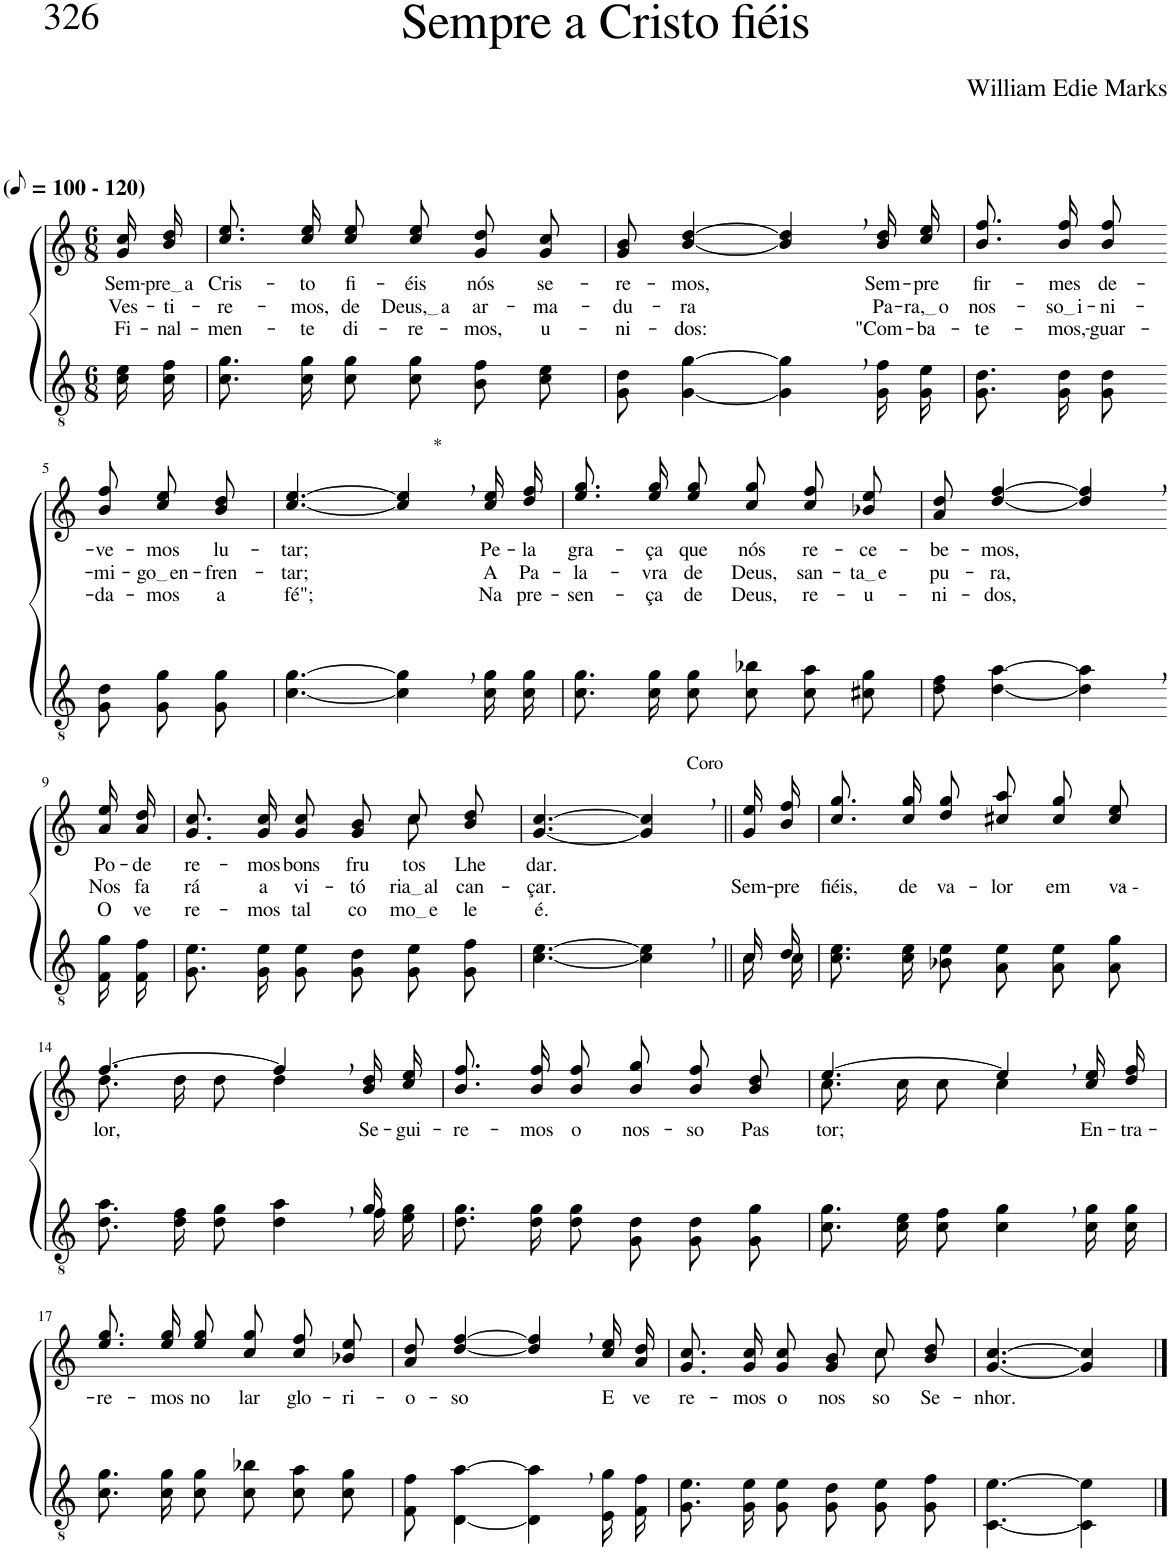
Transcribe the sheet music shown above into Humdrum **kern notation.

**kern	**kern	**text	**text	**text
*part2	*part1	*part1	*part1	*part1
*staff2	*staff1	*staff1	*staff1	*staff1
*I"Parte III e IV	*I"Parte I e II	*	*	*
*clefGv2	*clefG2	*	*	*
*Trd4c7	*Trd4c7	*	*	*
*k[]	*k[]	*	*	*
*M6/8	*M6/8	*	*	*
*MM50	*MM50	*	*	*
=1	=1	=1	=1	=1
!	!LO:TX:a:B:t=(	!	!	!
!	!LO:TX:a:B:t=- 120)	!	!	!
!	!	!LO:LY:b	!LO:LY:b	!LO:LY:b
16c\ 16e\LL	16g\ 16cc\LL	Sem-	Ves-	Fi-
!	!	!LO:LY:b	!LO:LY:b	!LO:LY:b
16c\ 16f\JJ	16b\ 16dd\JJ	pre a	-ti-	-nal-
=2	=2	=2	=2	=2
!	!	!LO:LY:b	!LO:LY:b	!LO:LY:b
8.c\ 8.g\L	8.cc\ 8.ee\L	Cris-	-re-	-men-
!	!	!LO:LY:b	!LO:LY:b	!LO:LY:b
16c\ 16g\K	16cc\ 16ee\K	-to	-mos,	-te
!	!	!LO:LY:b	!LO:LY:b	!LO:LY:b
8c\ 8g\J	8cc\ 8ee\J	fi-	de	di-
!	!	!LO:LY:b	!LO:LY:b	!LO:LY:b
8c\ 8g\L	8cc\ 8ee\L	-éis	Deus, a	-re-
!	!	!LO:LY:b	!LO:LY:b	!LO:LY:b
8B\ 8f\	8g\ 8dd\	nós	ar-	-mos,
!	!	!LO:LY:b	!LO:LY:b	!LO:LY:b
8c\ 8e\J	8g\ 8cc\J	se-	-ma-	u-
=3	=3	=3	=3	=3
!	!	!LO:LY:b	!LO:LY:b	!LO:LY:b
8G\ 8d\	8g/ 8b/	-re-	-du-	-ni-
!	!	!LO:LY:b	!LO:LY:b	!LO:LY:b
[4G\ [4g\	[4b/ [4dd/	-mos,	-ra	-dos:
4G\], 4g\],	4b/], 4dd/],	.	.	.
!	!	!LO:LY:b	!LO:LY:b	!LO:LY:b
16G\ 16f\LL	16b\ 16dd\LL	Sem-	Pa-	"Com-
!	!	!LO:LY:b	!LO:LY:b	!LO:LY:b
16G\ 16e\JJ	16cc\ 16ee\JJ	-pre	ra, o	-ba-
=4	=4	=4	=4	=4
!	!	!LO:LY:b	!LO:LY:b	!LO:LY:b
8.G\ 8.d\L	8.b\ 8.ff\L	fir-	nos-	-te-
!	!	!LO:LY:b	!LO:LY:b	!LO:LY:b
16G\ 16d\K	16b\ 16ff\K	-mes	so i	-mos,-
!	!	!LO:LY:b	!LO:LY:b	!LO:LY:b
8G\ 8d\J	8b\ 8ff\J	de-	-ni-	-guar-
!!LO:LB:g=z
=5-	=5-	=5-	=5-	=5-
!	!	!LO:LY:b	!LO:LY:b	!LO:LY:b
8G\ 8d\L	8b\ 8ff\L	-ve-	-mi-	-da-
!	!	!LO:LY:b	!LO:LY:b	!LO:LY:b
8G\ 8g\	8cc\ 8ee\	-mos	go en	-mos
!	!	!LO:LY:b	!LO:LY:b	!LO:LY:b
8G\ 8g\J	8b\ 8dd\J	lu-	-fren-	a
=6	=6	=6	=6	=6
!	!	!LO:LY:b	!LO:LY:b	!LO:LY:b
[4.c\ [4.g\	[4.cc/ [4.ee/	-tar;	-tar;	fé";
!	!LO:TX:a:t=*	!	!	!
4c\], 4g\],	4cc/], 4ee/],	.	.	.
!	!	!LO:LY:b	!LO:LY:b	!LO:LY:b
16c\ 16g\LL	16cc\ 16ee\LL	Pe-	-A	Na
!	!	!LO:LY:b	!LO:LY:b	!LO:LY:b
16c\ 16g\JJ	16dd\ 16ff\JJ	-la	Pa-	pre-
=7	=7	=7	=7	=7
!	!	!LO:LY:b	!LO:LY:b	!LO:LY:b
8.c\ 8.g\L	8.ee\ 8.gg\L	gra-	-la-	-sen-
!	!	!LO:LY:b	!LO:LY:b	!LO:LY:b
16c\ 16g\K	16ee\ 16gg\K	-ça	-vra	-ça
!	!	!LO:LY:b	!LO:LY:b	!LO:LY:b
8c\ 8g\J	8ee\ 8gg\J	que	de	de
!	!	!LO:LY:b	!LO:LY:b	!LO:LY:b
8c\ 8b-X\L	8cc\ 8gg\L	nós	Deus,	Deus,
!	!	!LO:LY:b	!LO:LY:b	!LO:LY:b
8c\ 8a\	8cc\ 8ff\	re-	san-	re-
!	!	!LO:LY:b	!LO:LY:b	!LO:LY:b
8c#X\ 8g\J	8b-X\ 8ee\J	-ce-	ta e	-u-
=8	=8	=8	=8	=8
!	!	!LO:LY:b	!LO:LY:b	!LO:LY:b
8d\ 8f\	8a/ 8dd/	-be-	pu-	-ni-
!	!	!LO:LY:b	!LO:LY:b	!LO:LY:b
[4d\ [4a\	[4dd/ [4ff/	-mos,	-ra,	-dos,
4d\], 4a\],	4dd/], 4ff/],	.	.	.
!!LO:LB:g=z
=9-	=9-	=9-	=9-	=9-
!	!	!LO:LY:b	!LO:LY:b	!LO:LY:b
16F\ 16g\LL	16a\ 16ee\LL	Po-	Nos	O
!	!	!LO:LY:b	!LO:LY:b	!LO:LY:b
16F\ 16f\JJ	16a\ 16dd\JJ	-de-	fa-	ve-
=10	=10	=10	=10	=10
*	*^	*	*	*
!	!	!	!LO:LY:b	!LO:LY:b	!LO:LY:b
8.G\ 8.e\L	2ryy	8.g/ 8.cc/L	re-	-rá	-re-
!	!	!	!LO:LY:b	!LO:LY:b	!LO:LY:b
16G\ 16e\K	.	16g/ 16cc/K	-mos	a	-mos
!	!	!	!LO:LY:b	!LO:LY:b	!LO:LY:b
8G\ 8e\J	.	8g/ 8cc/J	bons	vi-	tal
!	!	!	!LO:LY:b	!LO:LY:b	!LO:LY:b
8G\ 8d\L	.	8g\ 8b\L	fru-	-tó-	co-
!	!	!	!LO:LY:b	!LO:LY:b	!LO:LY:b
8G\ 8e\	8cc\	8cc\	-tos	ria al	mo e
!	!	!	!LO:LY:b	!LO:LY:b	!LO:LY:b
8G\ 8f\J	8ryy	8b\ 8dd\J	Lhe	can-	-le
=11	=11	=11	=11	=11	=11
!	!	!	!LO:LY:b	!LO:LY:b	!LO:LY:b
*	*v	*v	*	*	*
[4.c\ [4.e\	[4.g/ [4.cc/	dar.	-çar.	é.
!	!LO:TX:a:t=Coro	!	!	!
4c\], 4e\],	4g/], 4cc/],	.	.	.
=12||	=12||	=12||	=12||	=12||
*^	*	*	*	*
!	!	!	!	!LO:LY:b	!
16c/LL	16c\LL	16g\ 16ee\LL	.	Sem-	.
!	!	!	!	!LO:LY:b	!
16d/JJ	16c\JJ	16b\ 16ff\JJ	.	-pre	.
=13	=13	=13	=13	=13	=13
!	!	!	!	!LO:LY:b	!
*v	*v	*	*	*	*
8.c\ 8.e\L	8.cc\ 8.gg\L	.	fiéis,	.
!	!	!	!LO:LY:b	!
16c\ 16e\K	16cc\ 16gg\K	.	de	.
!	!	!	!LO:LY:b	!
8B-X\ 8e\J	8dd\ 8gg\J	.	va-	.
!	!	!	!LO:LY:b	!
8A\ 8e\L	8cc#X\ 8aa\L	.	-lor	.
!	!	!	!LO:LY:b	!
8A\ 8e\	8cc#\ 8gg\	.	em	.
!	!	!	!LO:LY:b	!
8A\ 8g\J	8cc#\ 8ee\J	.	va --	.
!!LO:LB:g=z
=14	=14	=14	=14	=14
*^	*^	*	*	*
!	!	!	!	!LO:LY:b	!	!
2ryy	8.d\ 8.a\L	[4.ff/	8.dd\L	lor,	.	.
.	16d\ 16f\K	.	16dd\Jk	.	.	.
.	8d\ 8g\J	.	8dd\	.	.	.
.	4d\ 4a\	4ff,/]	4dd\	.	.	.
8ryy	.	.	.	.	.	.
!	!	!	!	!LO:LY:b	!	!
16g/	16f\LL	16b\ 16dd\LL	8ryy	Se-	.	.
!	!	!	!	!LO:LY:b	!	!
16ryy	16e\ 16g\JJ	16cc\ 16ee\JJ	.	-gui-	.	.
*	*	*v	*v	*	*	*
=15	=15	=15	=15	=15	=15
!	!	!	!LO:LY:b	!	!
*v	*v	*	*	*	*
8.d\ 8.g\L	8.b\ 8.ff\L	-re-	.	.
!	!	!LO:LY:b	!	!
16d\ 16g\K	16b\ 16ff\K	-mos	.	.
!	!	!LO:LY:b	!	!
8d\ 8g\J	8b\ 8ff\J	o	.	.
!	!	!LO:LY:b	!	!
8G\ 8d\L	8b\ 8gg\L	nos-	.	.
!	!	!LO:LY:b	!	!
8G\ 8d\	8b\ 8ff\	-so	.	.
!	!	!LO:LY:b	!	!
8G\ 8g\J	8b\ 8dd\J	Pas-	.	.
=16	=16	=16	=16	=16
*	*^	*	*	*
!	!	!	!LO:LY:b	!	!
8.c\ 8.g\L	[4.ee/	8.cc\L	-tor;	.	.
16c\ 16e\K	.	16cc\Jk	.	.	.
8c\ 8f\J	.	8cc\	.	.	.
4c\, 4g\,	4ee,/]	4cc\	.	.	.
!	!	!	!LO:LY:b	!	!
16c\ 16g\LL	16cc\ 16ee\LL	8ryy	En-	.	.
!	!	!	!LO:LY:b	!	!
16c\ 16g\JJ	16dd\ 16ff\JJ	.	-tra-	.	.
*	*v	*v	*	*	*
!!LO:LB:g=z
=17	=17	=17	=17	=17
!	!	!LO:LY:b	!	!
8.c\ 8.g\L	8.ee\ 8.gg\L	-re-	.	.
!	!	!LO:LY:b	!	!
16c\ 16g\K	16ee\ 16gg\K	-mos	.	.
!	!	!LO:LY:b	!	!
8c\ 8g\J	8ee\ 8gg\J	no	.	.
!	!	!LO:LY:b	!	!
8c\ 8b-X\L	8cc\ 8gg\L	lar	.	.
!	!	!LO:LY:b	!	!
8c\ 8a\	8cc\ 8ff\	glo-	.	.
!	!	!LO:LY:b	!	!
8c\ 8g\J	8b-X\ 8ee\J	-ri-	.	.
=18	=18	=18	=18	=18
!	!	!LO:LY:b	!	!
8F\ 8f\	8a/ 8dd/	-o-	.	.
!	!	!LO:LY:b	!	!
[4D\ [4a\	[4dd/ [4ff/	-so	.	.
4D\], 4a\],	4dd/], 4ff/],	.	.	.
!	!	!LO:LY:b	!	!
16E\ 16g\LL	16cc\ 16ee\LL	E	.	.
!	!	!LO:LY:b	!	!
16F\ 16f\JJ	16a\ 16dd\JJ	ve-	.	.
=19	=19	=19	=19	=19
*	*^	*	*	*
!	!	!	!LO:LY:b	!	!
8.G\ 8.e\L	2ryy	8.g/ 8.cc/L	-re-	.	.
!	!	!	!LO:LY:b	!	!
16G\ 16e\K	.	16g/ 16cc/K	-mos	.	.
!	!	!	!LO:LY:b	!	!
8G\ 8e\J	.	8g/ 8cc/J	o	.	.
!	!	!	!LO:LY:b	!	!
8G\ 8d\L	.	8g\ 8b\L	nos-	.	.
!	!	!	!LO:LY:b	!	!
8G\ 8e\	8cc\	8cc\	-so	.	.
!	!	!	!LO:LY:b	!	!
8G\ 8f\J	8ryy	8b\ 8dd\J	Se-	.	.
=20	=20	=20	=20	=20	=20
!	!	!	!LO:LY:b	!	!
*	*v	*v	*	*	*
[4.C\ [4.e\	[4.g/ [4.cc/	-nhor.	.	.
4C\] 4e\]	4g/] 4cc/]	.	.	.
==	==	==	==	==
*-	*-	*-	*-	*-
